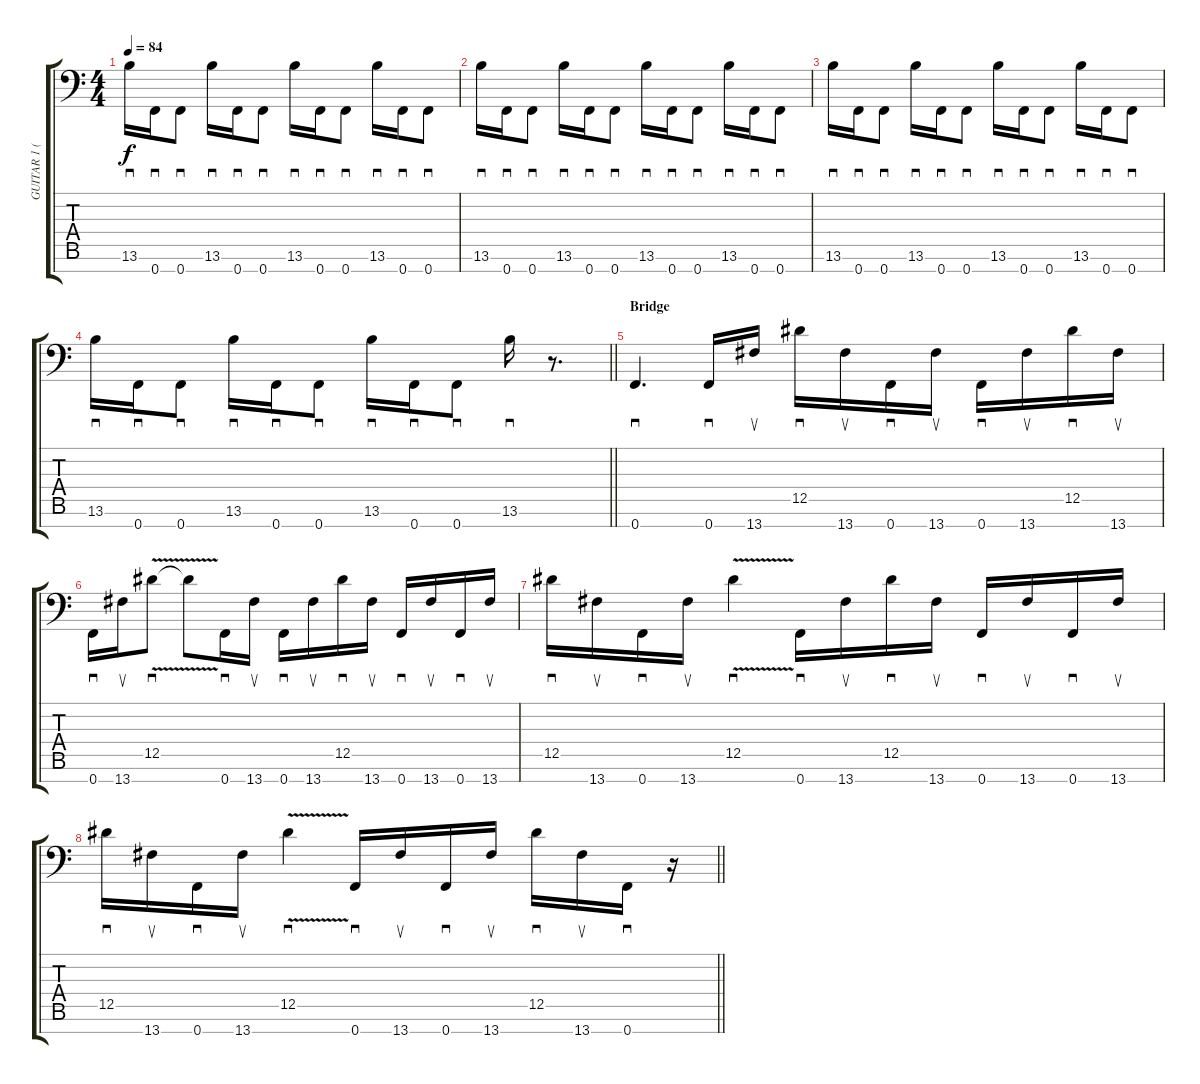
\track ("GUITAR 1 (Fredrik Thordendal)" "GUITAR 1 (") {instrument overdrivenguitar}
\staff {score tabs}
\tuning (Bb3 F3 Db3 Ab2 Eb2 Bb1 F1) {hide}
\ts (4 4)
\tempo 84
\clef f4
\ks c
13.6.16{sd dy f} 0.7.16{sd} 0.7.8{sd} 13.6.16{sd} 0.7.16{sd} 0.7.8{sd} 13.6.16{sd} 0.7.16{sd} 0.7.8{sd} 13.6.16{sd} 0.7.16{sd} 0.7.8{sd} |
13.6.16{sd} 0.7.16{sd} 0.7.8{sd} 13.6.16{sd} 0.7.16{sd} 0.7.8{sd} 13.6.16{sd} 0.7.16{sd} 0.7.8{sd} 13.6.16{sd} 0.7.16{sd} 0.7.8{sd} |
13.6.16{sd} 0.7.16{sd} 0.7.8{sd} 13.6.16{sd} 0.7.16{sd} 0.7.8{sd} 13.6.16{sd} 0.7.16{sd} 0.7.8{sd} 13.6.16{sd} 0.7.16{sd} 0.7.8{sd} |
\barLineRight lightlight
13.6.16{sd} 0.7.16{sd} 0.7.8{sd} 13.6.16{sd} 0.7.16{sd} 0.7.8{sd} 13.6.16{sd} 0.7.16{sd} 0.7.8{sd} 13.6.16{sd} r.8{d} |
\section ("" "Bridge")
0.7.4{d sd} 0.7.16{sd} 13.7.16{su} 12.5.16{sd} 13.7.16{su} 0.7.16{sd} 13.7.16{su} 0.7.16{sd} 13.7.16{su} 12.5.16{sd} 13.7.16{su} |
0.7.16{sd} 13.7.16{su} 12.5{v}.8{sd} 12.5{t}.8 0.7.16{sd} 13.7.16{su} 0.7.16{sd} 13.7.16{su} 12.5.16{sd} 13.7.16{su} 0.7.16{sd} 13.7.16{su} 0.7.16{sd} 13.7.16{su} |
12.5.16{sd} 13.7.16{su} 0.7.16{sd} 13.7.16{su} 12.5{v}.4{sd} 0.7.16{sd} 13.7.16{su} 12.5.16{sd} 13.7.16{su} 0.7.16{sd} 13.7.16{su} 0.7.16{sd} 13.7.16{su} |
\barLineRight lightlight
12.5.16{sd} 13.7.16{su} 0.7.16{sd} 13.7.16{su} 12.5{v}.4{sd} 0.7.16{sd} 13.7.16{su} 0.7.16{sd} 13.7.16{su} 12.5.16{sd} 13.7.16{su} 0.7.16{sd} r.16
